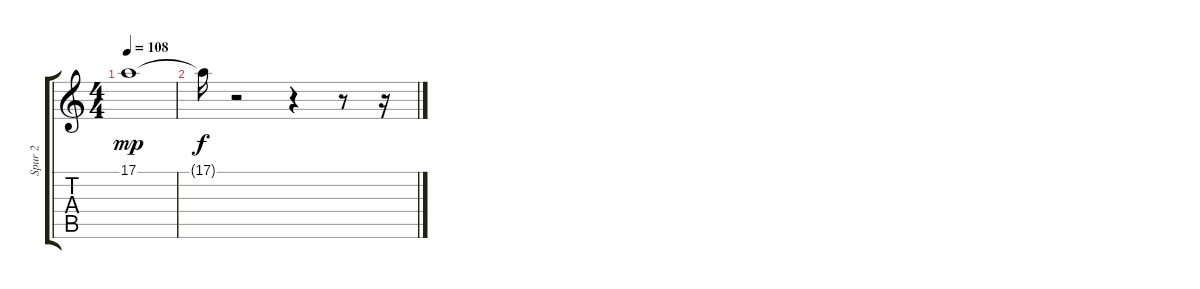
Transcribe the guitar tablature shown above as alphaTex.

\track ("Spur 2" "Spur 2") {instrument shakuhachi}
\staff {score tabs}
\tuning (E4 B3 G3 D3 A2 E2) {hide}
\ts (4 4)
\tempo 108
\clef g2
\ks c
17.1.1{dy mp instrument shakuhachi} |
17.1{t}.16{dy f} r.2 r.4 r.8 r.16
